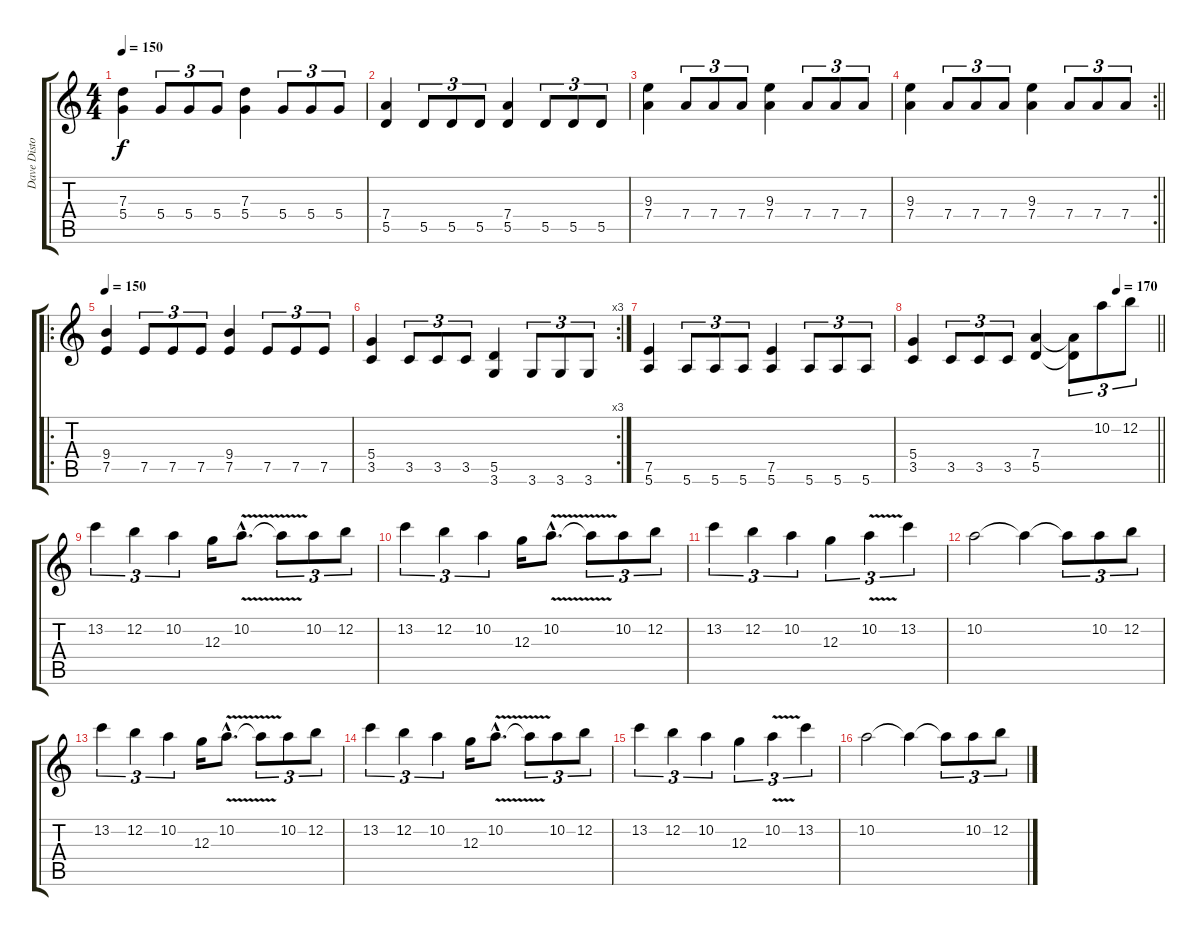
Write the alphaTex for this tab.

\track ("Dave Distortion (Guitar Distortion)" "Dave Disto") {instrument distortionguitar}
\staff {score tabs}
\tuning (E4 B3 G3 D3 A2 E2) {hide}
\ts (4 4)
\tempo 150
\clef g2
\ks c
(7.3 5.4).4{dy f} 5.4.8{tu (3 2)} 5.4.8{tu (3 2)} 5.4.8{tu (3 2)} (7.3 5.4).4 5.4.8{tu (3 2)} 5.4.8{tu (3 2)} 5.4.8{tu (3 2)} |
(7.4 5.5).4 5.5.8{tu (3 2)} 5.5.8{tu (3 2)} 5.5.8{tu (3 2)} (7.4 5.5).4 5.5.8{tu (3 2)} 5.5.8{tu (3 2)} 5.5.8{tu (3 2)} |
(9.3 7.4).4 7.4.8{tu (3 2)} 7.4.8{tu (3 2)} 7.4.8{tu (3 2)} (9.3 7.4).4 7.4.8{tu (3 2)} 7.4.8{tu (3 2)} 7.4.8{tu (3 2)} |
\rc 2
\barLineRight lightlight
(9.3 7.4).4 7.4.8{tu (3 2)} 7.4.8{tu (3 2)} 7.4.8{tu (3 2)} (9.3 7.4).4 7.4.8{tu (3 2)} 7.4.8{tu (3 2)} 7.4.8{tu (3 2)} |
\ro
\tempo 150
(9.4 7.5).4 7.5.8{tu (3 2)} 7.5.8{tu (3 2)} 7.5.8{tu (3 2)} (9.4 7.5).4 7.5.8{tu (3 2)} 7.5.8{tu (3 2)} 7.5.8{tu (3 2)} |
\rc 3
(5.4 3.5).4 3.5.8{tu (3 2)} 3.5.8{tu (3 2)} 3.5.8{tu (3 2)} (5.5 3.6).4 3.6.8{tu (3 2)} 3.6.8{tu (3 2)} 3.6.8{tu (3 2)} |
(7.5 5.6).4 5.6.8{tu (3 2)} 5.6.8{tu (3 2)} 5.6.8{tu (3 2)} (7.5 5.6).4 5.6.8{tu (3 2)} 5.6.8{tu (3 2)} 5.6.8{tu (3 2)} |
\tempo (170 0.8333333333333334)
\barLineRight lightlight
(5.4 3.5).4 3.5.8{tu (3 2)} 3.5.8{tu (3 2)} 3.5.8{tu (3 2)} (7.4 5.5).4 (7.4{t} 5.5{t}).8{tu (3 2)} 10.2.8{tu (3 2)} 12.2.8{tu (3 2)} |
13.2.4{tu (3 2)} 12.2.4{tu (3 2)} 10.2.4{tu (3 2)} 12.3.16 10.2{v hac}.8{d} 10.2{t}.8{tu (3 2)} 10.2.8{tu (3 2)} 12.2.8{tu (3 2)} |
13.2.4{tu (3 2)} 12.2.4{tu (3 2)} 10.2.4{tu (3 2)} 12.3.16 10.2{v hac}.8{d} 10.2{t}.8{tu (3 2)} 10.2.8{tu (3 2)} 12.2.8{tu (3 2)} |
13.2.4{tu (3 2)} 12.2.4{tu (3 2)} 10.2.4{tu (3 2)} 12.3.4{tu (3 2)} 10.2{v}.4{tu (3 2)} 13.2.4{tu (3 2)} |
10.2.2 10.2{t}.4 10.2{t}.8{tu (3 2)} 10.2.8{tu (3 2)} 12.2.8{tu (3 2)} |
13.2.4{tu (3 2)} 12.2.4{tu (3 2)} 10.2.4{tu (3 2)} 12.3.16 10.2{v hac}.8{d} 10.2{t}.8{tu (3 2)} 10.2.8{tu (3 2)} 12.2.8{tu (3 2)} |
13.2.4{tu (3 2)} 12.2.4{tu (3 2)} 10.2.4{tu (3 2)} 12.3.16 10.2{v hac}.8{d} 10.2{t}.8{tu (3 2)} 10.2.8{tu (3 2)} 12.2.8{tu (3 2)} |
13.2.4{tu (3 2)} 12.2.4{tu (3 2)} 10.2.4{tu (3 2)} 12.3.4{tu (3 2)} 10.2{v}.4{tu (3 2)} 13.2.4{tu (3 2)} |
10.2.2 10.2{t}.4 10.2{t}.8{tu (3 2)} 10.2.8{tu (3 2)} 12.2.8{tu (3 2)}
